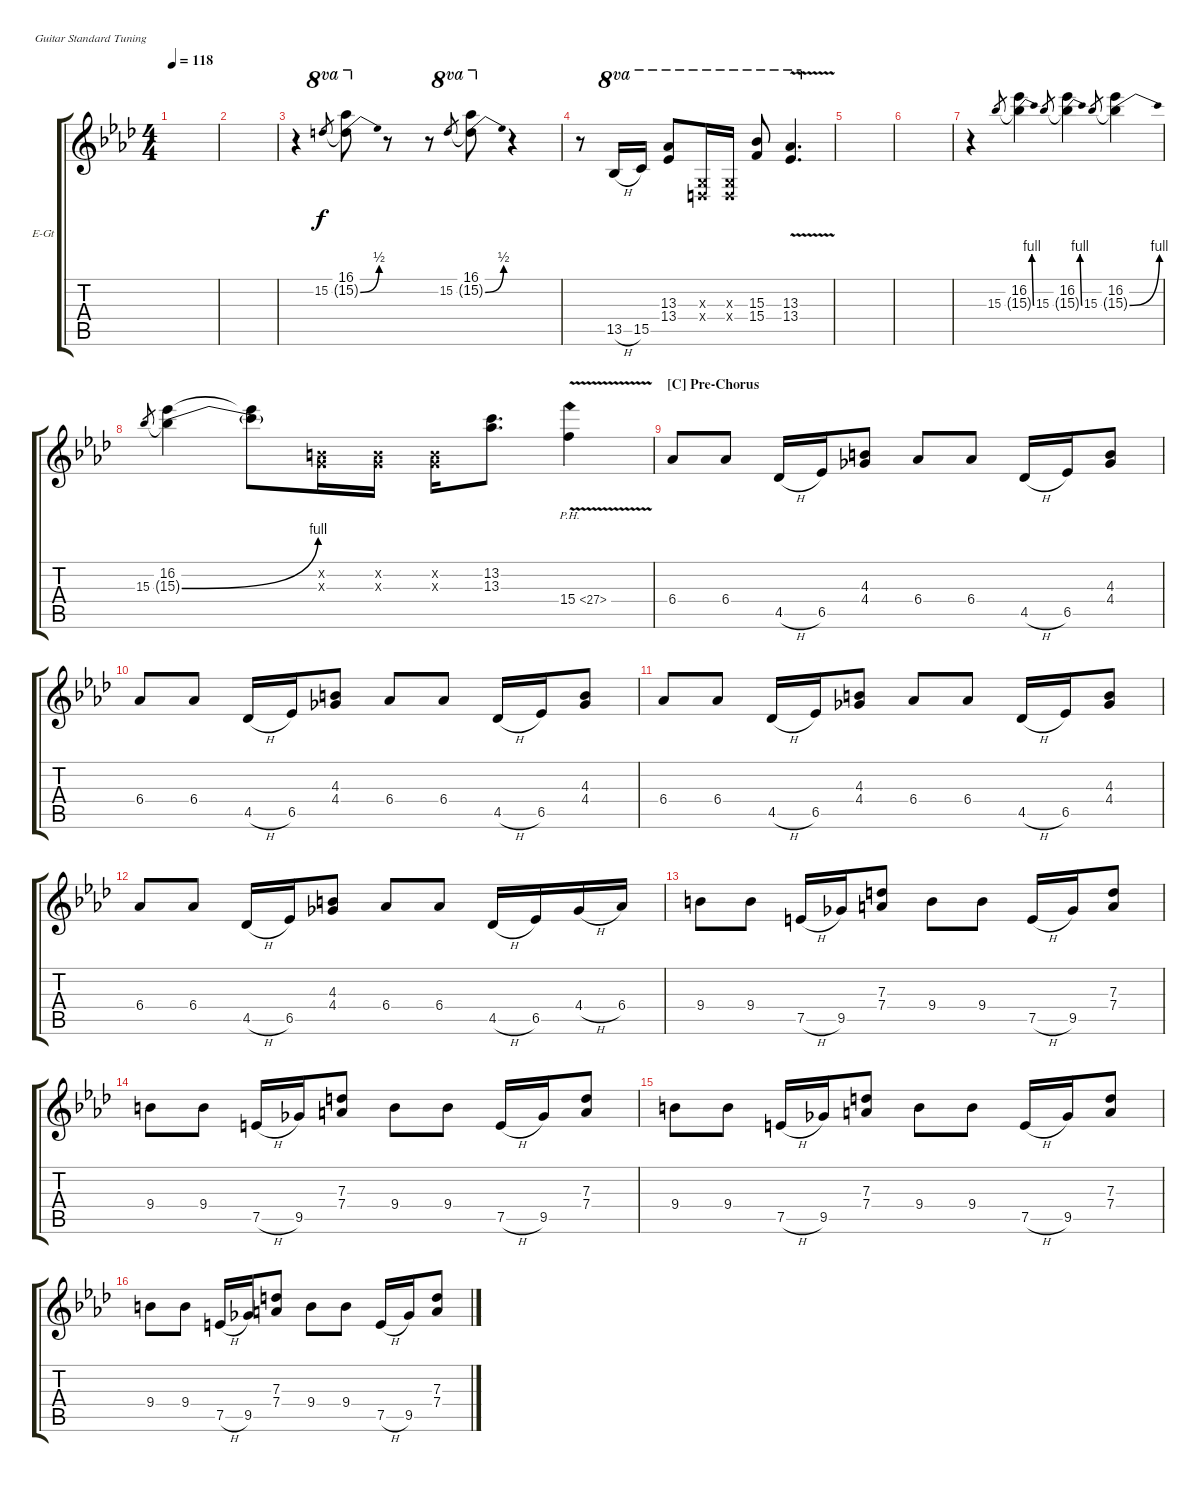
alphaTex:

\bracketExtendMode groupsimilarinstruments
\firstSystemTrackNameOrientation horizontal
\otherSystemsTrackNameOrientation horizontal
\track ("Guitar 1" "E-Gt") {instrument distortionguitar}
\staff {score tabs}
\tuning (E4 B3 G3 D3 A2 E2)
\ts (4 4)
\tempo 118
\clef g2
\scale
1.03909
\ks ab
|
\scale
0.960908 |
\scale
1.03909 r.4 15.2.8{ot 8va gr} (15.2{be (bend 0 0 15 2) t} 16.1).8{ot 8va} r.8 r.8 15.2.8{ot 8va gr} (15.2{be (bend 0 0 15 2) t} 16.1).8{ot 8va} r.4 |
\scale
0.960908 r.8 13.5{h}.16{ot 8va} 15.5.16{ot 8va} (13.4 13.3).8{ot 8va} (0.3{x} 0.4{x}).16{ot 8va} (0.3{x} 0.4{x}).16{ot 8va} (15.4 15.3).8{ot 8va} (13.3 13.4{v}).4{d ot 8va} |
\scale
1.03909 |
\scale
0.960908 |
\scale
1.03909 r.4 15.3.8{gr} (15.3{be (bend 0 0 15.6 4) t} 16.2).4 15.3.8{gr} (15.3{be (bend 0 0 15.6 4) t} 16.2).4 15.3.8{gr} (15.3{be (bend 0 0 15.6 4) t} 16.2).4 |
\scale
0.960908 15.3.8{gr} (15.3{be (bend 0 0 15.6 4) t} 16.2).4 (15.3{t} 16.2{t}).8 (0.3{x} 0.2{x}).16 (0.2{x} 0.3{x}).16 (0.2{x} 0.3{x}).16 (13.3 13.2).8{d} 15.4{ph 12 v}.4 |
\section ("C" "Pre-Chorus")
\scale
1.03909 6.4.8 6.4.8 4.5{h}.16 6.5.16 (4.4 4.3).8 6.4.8 6.4.8 4.5{h}.16 6.5.16 (4.4 4.3).8 |
\scale
0.960908 6.4.8 6.4.8 4.5{h}.16 6.5.16 (4.4 4.3).8 6.4.8 6.4.8 4.5{h}.16 6.5.16 (4.4 4.3).8 |
\scale
1.03909 6.4.8 6.4.8 4.5{h}.16 6.5.16 (4.4 4.3).8 6.4.8 6.4.8 4.5{h}.16 6.5.16 (4.4 4.3).8 |
\scale
0.960908 6.4.8 6.4.8 4.5{h}.16 6.5.16 (4.4 4.3).8 6.4.8 6.4.8 4.5{h}.16 6.5.16 4.4{h}.16 6.4.16 |
\scale
1.03909 9.4.8 9.4.8 7.5{h}.16 9.5.16 (7.4 7.3).8 9.4.8 9.4.8 7.5{h}.16 9.5.16 (7.4 7.3).8 |
\scale
0.960908 9.4.8 9.4.8 7.5{h}.16 9.5.16 (7.4 7.3).8 9.4.8 9.4.8 7.5{h}.16 9.5.16 (7.4 7.3).8 |
\scale
1.03909 9.4.8 9.4.8 7.5{h}.16 9.5.16 (7.4 7.3).8 9.4.8 9.4.8 7.5{h}.16 9.5.16 (7.4 7.3).8 |
\scale
0.960908 9.4.8 9.4.8 7.5{h}.16 9.5.16 (7.4 7.3).8 9.4.8 9.4.8 7.5{h}.16 9.5.16 (7.4 7.3).8
